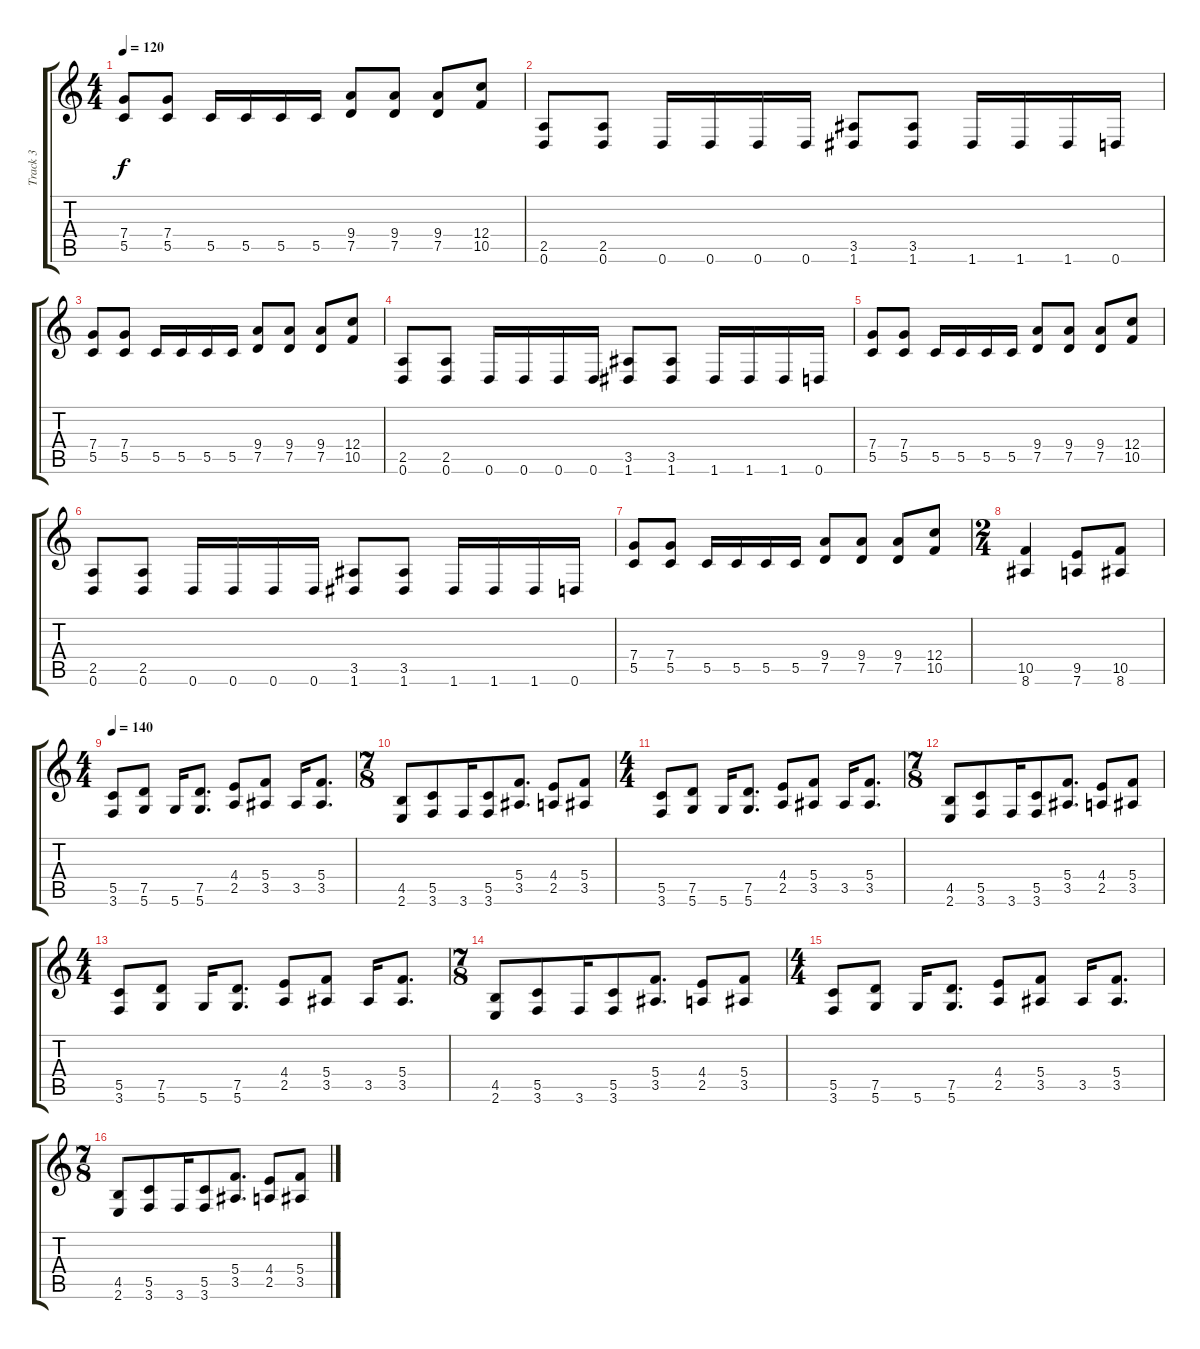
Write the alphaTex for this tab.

\track ("Track 3" "Track 3") {instrument distortionguitar}
\staff {score tabs}
\tuning (D4 A3 F3 C3 G2 D2) {hide}
\ts (4 4)
\tempo 120
\clef g2
\ks c
(7.4 5.5).8{dy f} (7.4 5.5).8 5.5.16 5.5.16 5.5.16 5.5.16 (9.4 7.5).8 (9.4 7.5).8 (9.4 7.5).8 (12.4 10.5).8 |
(2.5 0.6).8 (2.5 0.6).8 0.6.16 0.6.16 0.6.16 0.6.16 (3.5 1.6).8 (3.5 1.6).8 1.6.16 1.6.16 1.6.16 0.6.16 |
(7.4 5.5).8 (7.4 5.5).8 5.5.16 5.5.16 5.5.16 5.5.16 (9.4 7.5).8 (9.4 7.5).8 (9.4 7.5).8 (12.4 10.5).8 |
(2.5 0.6).8 (2.5 0.6).8 0.6.16 0.6.16 0.6.16 0.6.16 (3.5 1.6).8 (3.5 1.6).8 1.6.16 1.6.16 1.6.16 0.6.16 |
(7.4 5.5).8 (7.4 5.5).8 5.5.16 5.5.16 5.5.16 5.5.16 (9.4 7.5).8 (9.4 7.5).8 (9.4 7.5).8 (12.4 10.5).8 |
(2.5 0.6).8 (2.5 0.6).8 0.6.16 0.6.16 0.6.16 0.6.16 (3.5 1.6).8 (3.5 1.6).8 1.6.16 1.6.16 1.6.16 0.6.16 |
(7.4 5.5).8 (7.4 5.5).8 5.5.16 5.5.16 5.5.16 5.5.16 (9.4 7.5).8 (9.4 7.5).8 (9.4 7.5).8 (12.4 10.5).8 |
\ts (2 4)
(10.5 8.6).4 (9.5 7.6).8 (10.5 8.6).8 |
\ts (4 4)
\tempo 140
(5.5 3.6).8 (7.5 5.6).8 5.6.16 (7.5 5.6).8{d} (4.4 2.5).8 (5.4 3.5).8 3.5.16 (5.4 3.5).8{d} |
\ts (7 8)
(4.5 2.6).8 (5.5 3.6).8 3.6.16 (5.5 3.6).8 (5.4 3.5).8{d} (4.4 2.5).8 (5.4 3.5).8 |
\ts (4 4)
(5.5 3.6).8 (7.5 5.6).8 5.6.16 (7.5 5.6).8{d} (4.4 2.5).8 (5.4 3.5).8 3.5.16 (5.4 3.5).8{d} |
\ts (7 8)
(4.5 2.6).8 (5.5 3.6).8 3.6.16 (5.5 3.6).8 (5.4 3.5).8{d} (4.4 2.5).8 (5.4 3.5).8 |
\ts (4 4)
(5.5 3.6).8 (7.5 5.6).8 5.6.16 (7.5 5.6).8{d} (4.4 2.5).8 (5.4 3.5).8 3.5.16 (5.4 3.5).8{d} |
\ts (7 8)
(4.5 2.6).8 (5.5 3.6).8 3.6.16 (5.5 3.6).8 (5.4 3.5).8{d} (4.4 2.5).8 (5.4 3.5).8 |
\ts (4 4)
(5.5 3.6).8 (7.5 5.6).8 5.6.16 (7.5 5.6).8{d} (4.4 2.5).8 (5.4 3.5).8 3.5.16 (5.4 3.5).8{d} |
\ts (7 8)
(4.5 2.6).8 (5.5 3.6).8 3.6.16 (5.5 3.6).8 (5.4 3.5).8{d} (4.4 2.5).8 (5.4 3.5).8
